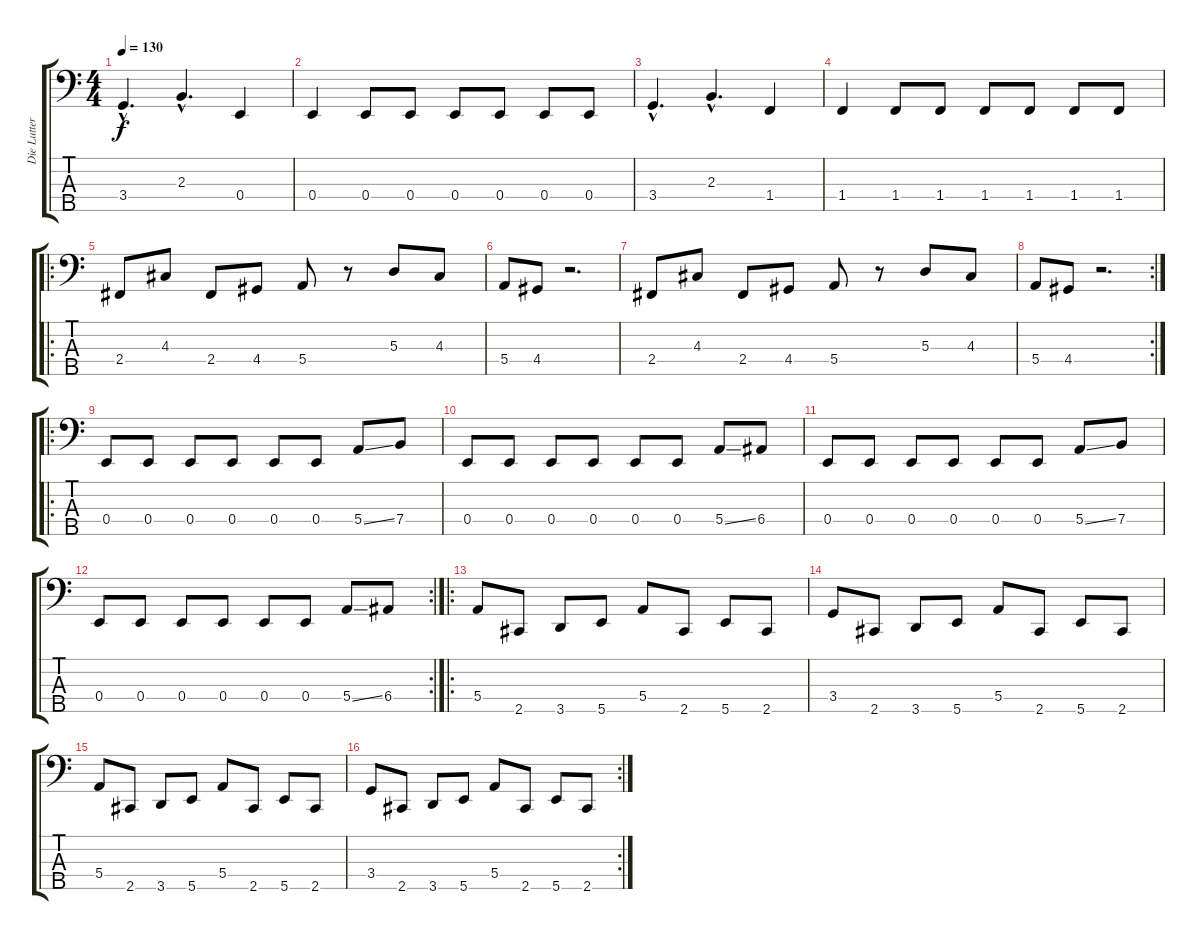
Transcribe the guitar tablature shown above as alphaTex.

\track ("Die Lutter" "Die Lutter") {instrument electricbassfinger}
\staff {score tabs}
\tuning (G2 D2 A1 E1 B0) {hide}
\ts (4 4)
\tempo 130
\clef f4
\ks c
3.4{hac}.4{d dy f} 2.3{hac}.4{d} 0.4.4 |
0.4.4 0.4.8 0.4.8 0.4.8 0.4.8 0.4.8 0.4.8 |
3.4{hac}.4{d} 2.3{hac}.4{d} 1.4.4 |
1.4.4 1.4.8 1.4.8 1.4.8 1.4.8 1.4.8 1.4.8 |
\ro
2.4.8 4.3.8 2.4.8 4.4.8 5.4.8 r.8 5.3.8 4.3.8 |
5.4.8 4.4.8 r.2{d} |
2.4.8 4.3.8 2.4.8 4.4.8 5.4.8 r.8 5.3.8 4.3.8 |
\rc 2
5.4.8 4.4.8 r.2{d} |
\ro
0.4.8 0.4.8 0.4.8 0.4.8 0.4.8 0.4.8 5.4{ss}.8 7.4.8 |
0.4.8 0.4.8 0.4.8 0.4.8 0.4.8 0.4.8 5.4{ss}.8 6.4.8 |
0.4.8 0.4.8 0.4.8 0.4.8 0.4.8 0.4.8 5.4{ss}.8 7.4.8 |
\rc 2
0.4.8 0.4.8 0.4.8 0.4.8 0.4.8 0.4.8 5.4{ss}.8 6.4.8 |
\ro
5.4.8 2.5.8 3.5.8 5.5.8 5.4.8 2.5.8 5.5.8 2.5.8 |
3.4.8 2.5.8 3.5.8 5.5.8 5.4.8 2.5.8 5.5.8 2.5.8 |
5.4.8 2.5.8 3.5.8 5.5.8 5.4.8 2.5.8 5.5.8 2.5.8 |
\rc 2
3.4.8 2.5.8 3.5.8 5.5.8 5.4.8 2.5.8 5.5.8 2.5.8
